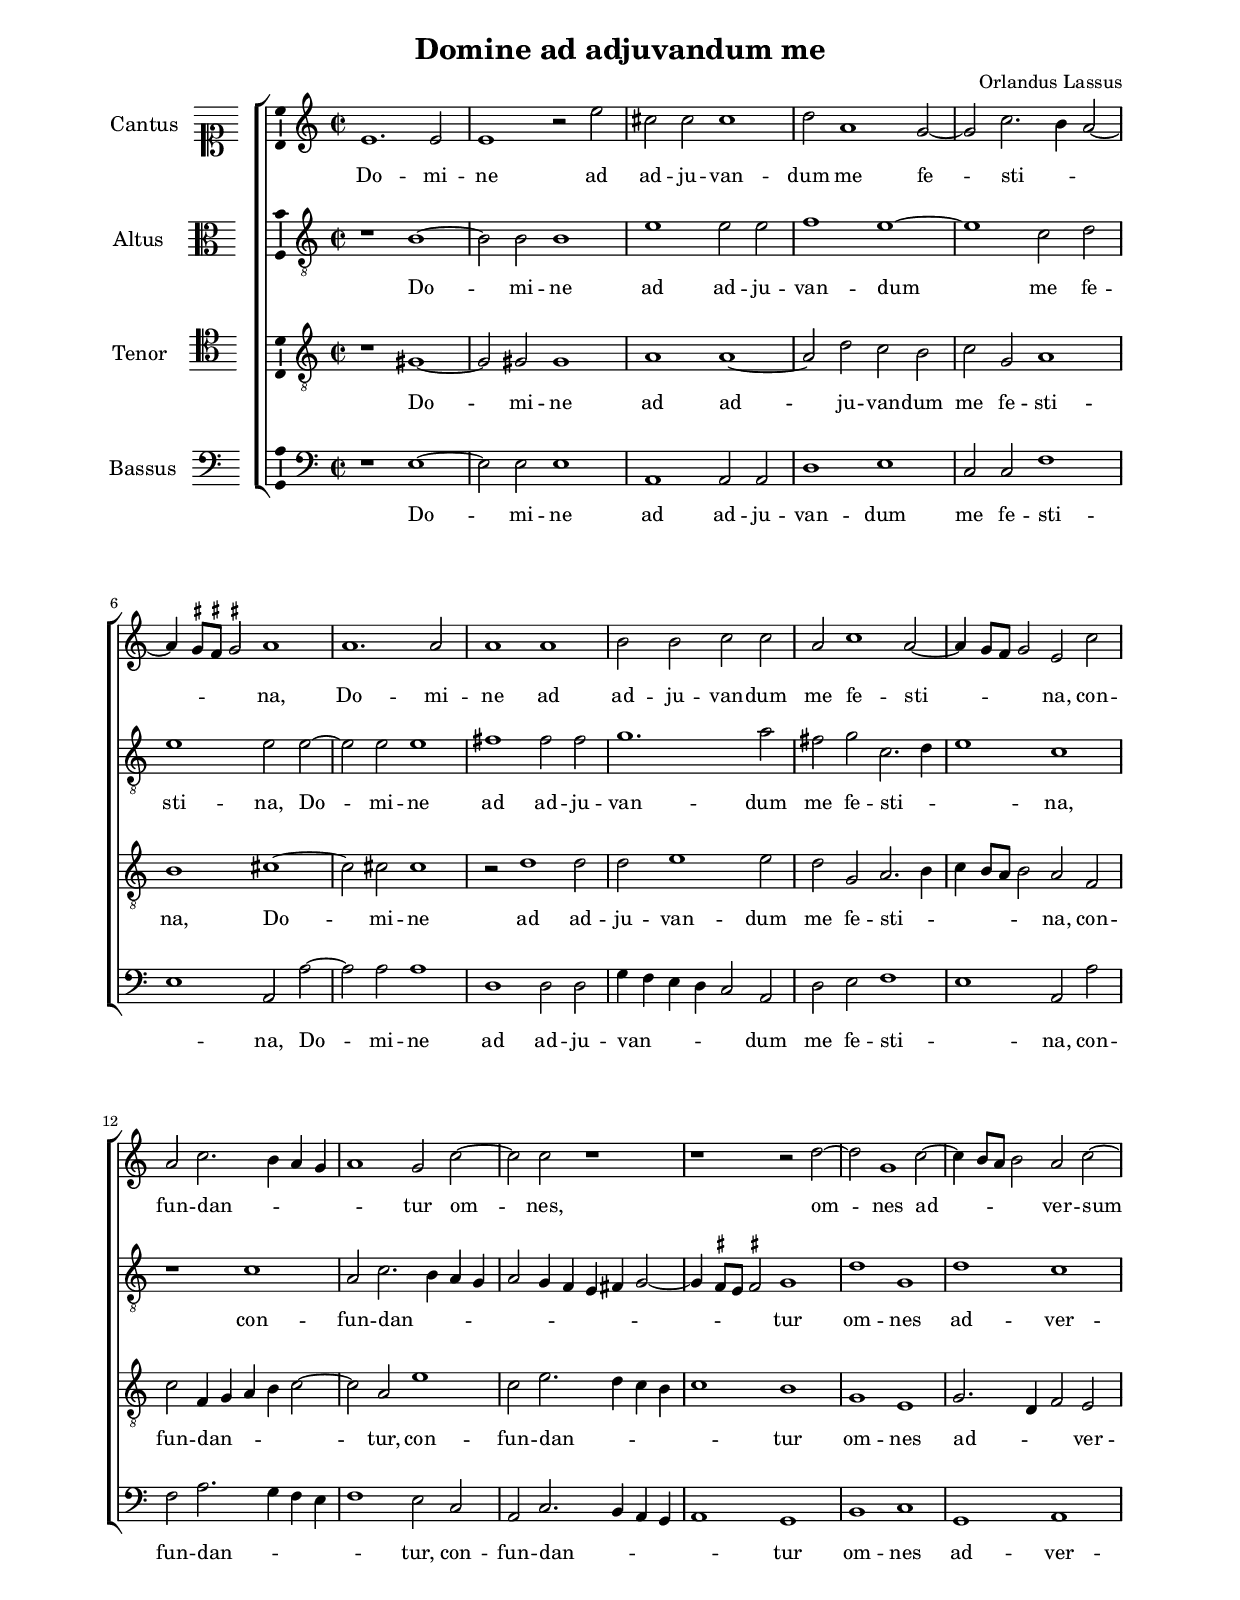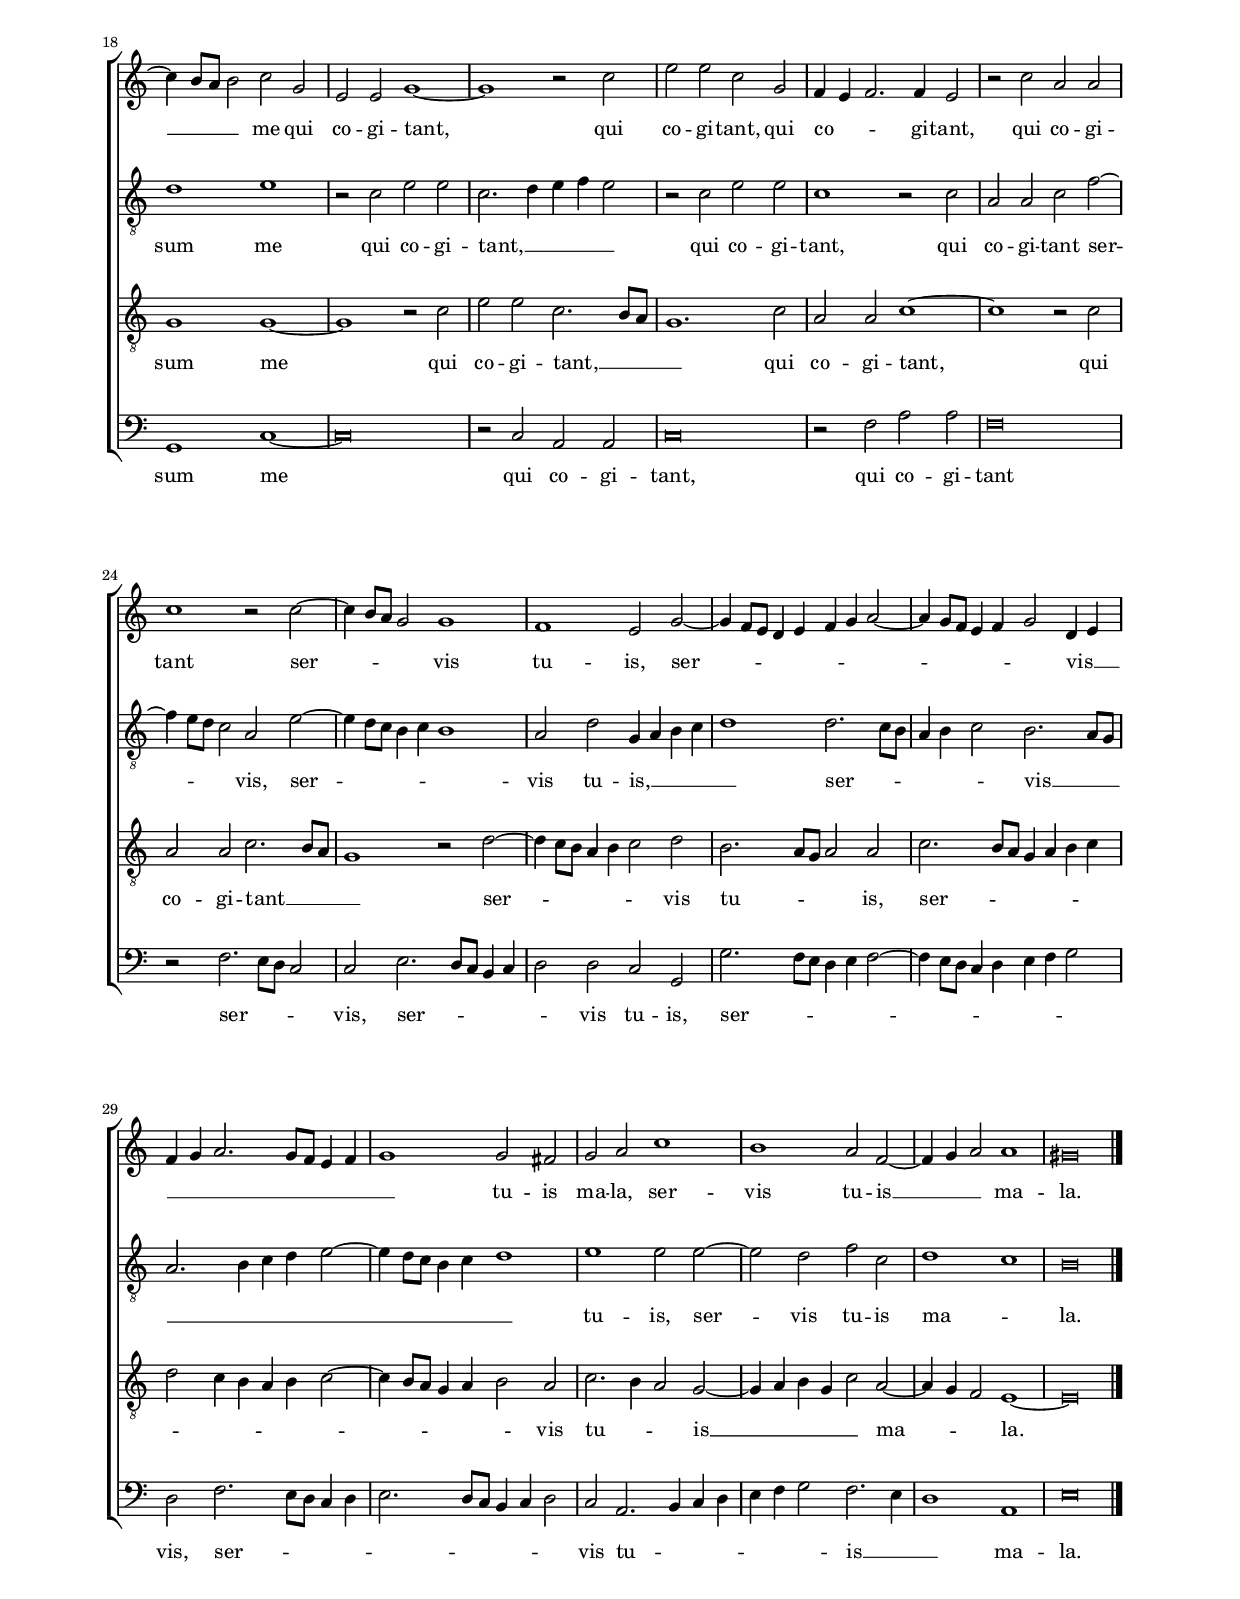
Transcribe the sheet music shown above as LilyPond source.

\header
{
  title="Domine ad adjuvandum me"
  composer="Orlandus Lassus"
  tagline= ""
}

\version "2.24.1"
\include "deutsch.ly"
#(set-global-staff-size 16)
#(ly:set-option 'point-and-click #f)

	
global = {
	\key c \major
	\time 2/2 \set Score.measureLength = #(ly:make-moment 2/1)
	\skip 1*2*34 \bar "|."
	}

	ficta = { \once \set suggestAccidentals = ##t }
	
	forget = #(define-music-function (music) (ly:music?) #{
		\accidentalStyle forget
		$music
		\accidentalStyle default
		#})

	m = \melisma
	me = \melismaEnd
	

\paper
	{
	top-margin = 1.8 \cm
	bottom-margin = 1.8 \cm
	left-margin = 2 \cm
	right-margin = 2 \cm
	ragged-bottom = ##f
	ragged-last-bottom = ##f
	print-page-number = ##f
	system-system-spacing = #'((basic-distance . 18) (minimum-distance . 13) (padding . 8) (strechability . 150))
	systems-per-page = 3
	page-count = 2
%	min-systems-per-page = 3
	}


incipitcantus = \markup { \score {
	{
	\set Staff.instrumentName = \markup { \fontsize #1 "Cantus" }
	\key c \major
	\clef soprano
	s4 \bar ""
	}
	\layout  {
	raggedright = ##t
	indent = 1.6 \cm
	line-width = 2.4\cm
	\context { \Staff \remove Time_signature_engraver }
	\override Staff.Clef.Y-extent = #'(0 . 0)
	}} \hspace #1 }
	
      
incipitaltus = \markup { \score {
	{
	\set Staff.instrumentName = \markup { \fontsize #1 "Altus" }
	\key c \major
	\clef alto
	s4 \bar ""
	}
	\layout  {
	raggedright = ##t
	indent = 1.6 \cm
	line-width = 2.4\cm
	\context { \Staff \remove Time_signature_engraver }
	\override Staff.Clef.Y-extent = #'(0 . 0)
	}} \hspace #1 }


incipittenor = \markup { \score {
	{
	\set Staff.instrumentName = \markup { \fontsize #1 "Tenor" }
	\key c \major
	\clef tenor
	s4 \bar ""
	}
	\layout  {
	raggedright = ##t
	indent = 1.6 \cm
	line-width = 2.4\cm
	\context { \Staff \remove Time_signature_engraver }
	\override Staff.Clef.Y-extent = #'(0 . 0)
	}} \hspace #1 }


incipitbassus = \markup { \score {
	{
	\set Staff.instrumentName = \markup { \fontsize #1 "Bassus" }
	\key c \major
	\clef bass
	s4 \bar ""
	}
	\layout  {
	raggedright = ##t
	indent = 1.6 \cm
	line-width = 2.4\cm
	\context { \Staff \remove Time_signature_engraver }
	\override Staff.Clef.Y-extent = #'(0 . 0)
	}} \hspace #1 }


cantus =  \relative c''
	{
	e,1. e2
	e1 r2 e'
	cis2 cis cis1
	d2 a1 g2~
%5
	g2 c2. \m h4 a2~ |
	a4 \ficta gis8 \ficta fis \ficta gis!2 \me a1
	a1. a2
	a1 a
	h2 h c c
%10
	a2 c1 a2~ |
	a4 \m g8 f g2 \me e c'
	a2 c2. \m h4 a g
	a1 \me g2 c~
	c2 c r1
%15
	r1 r2 d~ |
	d2 g,1 c2~
	c4 \m h8 a h2 \me a c~
	c4 \m h8 a h2 \me c g
	e2 e g1~
%20
	g1 r2 c |
	e2 e c g
	f4 \m e f2. \me f4 e2
	r2 c' a a
	c1 r2 c~
%25
	c4 \m h8 a g2 \me g1 |
	f1 e2 g~
	g4 \m f8 e d4 e f g a2~
	a4 g8 f e4 f g2 \me d4 \m e
	f4 g a2. g8 f e4 f
%30
	g1 \me g2 fis |
	g2 a c1
	h1 a2 f~
	f4 \m g a2 \me a1
	gis\breve |
	}


altus =  \relative c'
	{
	r1 h~
	h2 h h1
	e1 e2 e
	f1 e~
%5
	e1 c2 d |
	e1 e2 e~
	e2 e e1
	fis1 fis2 fis
	g1. a2
%10
	fis2 g c,2. \m d4 |
	e1 \me c
	r1 c
	a2 c2. \m h4 a g
	a2 g4 f e fis g2~
%15
	g4 \ficta fis8 e \ficta fis!2 \me g1 |
	d'1 g,
	d'1 c
	d1 e
	r2 c e e
%20
	c2. \m d4 e f e2 \me |
	r2 c e e
	c1 r2 c
	a2 a c f~
	f4 \m e8 d c2 \me a e'~
%25
	e4 \m d8 c h4 c h1 \me |
	a2 d g,4 \m a h c
	d1 \me d2. \m c8 h
	a4 h c2 \me h2. \m a8 g
	a2. h4 c d e2~
%30
	e4 d8 c h4 c d1 \me |
	e1 e2 e~
	e2 d f c
	d1 \m c \me
	h\breve |
	}


tenor =  \relative c'
	{
	r1 gis~
	gis2 gis gis1
	a1 a~
	a2 d c h
%5
	c2 g a1 |
	h1 cis~
	cis2 cis cis1
	r2 d1 d2
	d2 e1 e2
%10
	d2 g, a2. \m h4 |
	c4 h8 a h2 \me a f
	c'2 f,4 \m g a h c2~
	c2 \me a e'1
	c2 e2. \m d4 c h
%15
	c1 \me h |
	g1 e
	g2. \m d4 f2 \me e
	g1 g~
	g1 r2 c
%20
	e2 e c2. \m h8 a |
	g1. \me c2
	a2 a c1~
	c1 r2 c
	a2 a c2. \m h8 a
%25
	g1 \me r2 d'~ |
	d4 \m c8 h a4 h c2 \me d
	h2. \m a8 g a2 \me a
	c2. \m h8 a g4 a h c
	d2 c4 h a h c2~
%30
	c4 h8 a g4 a h2 \me a |
	c2. \m h4 a2 \me g~
	g4 \m a h g c2 \me a~
	a4 \m g f2 \me e1~
	e\breve |
	}


bassus  =  \relative c
	{
	r1 e~
	e2 e e1
	a,1 a2 a
	d1 e
%5
	c2 c f1 \m |
	e1 \me a,2 a'~
	a2 a a1
	d,1 d2 d
	g4 \m f e d c2 \me a
%10
	d2 e f1 \m |
	e1 \me a,2 a'
	f2 a2. \m g4 f e
	f1 \me e2 c
	a2 c2. \m h4 a g
%15
	a1 \me g |
	h1 c
	g1 a
	g1 c~
	c\breve
%20
	r2 c a a |
	c\breve
	r2 f a a
	f\breve
	r2 f2. \m e8 d c2 \me
%25
	c2 e2. \m d8 c h4 c |
	d2 \me d c g
	g'2. \m f8 e d4 e f2~
	f4 e8 d c4 d e f g2 \me
	d2 f2. \m e8 d c4 d
%30
	e2. d8 c h4 c d2 \me |
	c2 a2. \m h4 c d
	e4 f g2 \me f2. \m e4
	d1 \me a
	e'\breve |
	}
	
lyricscantus = \lyricmode {
	Do -- mi -- ne ad ad -- ju -- van -- dum me fe -- sti -- na,
	Do -- mi -- ne ad ad -- ju -- van -- dum me fe -- sti -- na,
	con -- fun -- dan -- tur om -- nes,
	om -- nes ad -- ver -- sum __ me
	qui co -- gi -- tant,
	qui co -- gi -- tant,
	qui co -- gi -- tant,
	qui co -- gi -- tant
	ser -- vis tu -- is,
	ser -- vis __ tu -- is ma -- la,
	ser -- vis tu -- is __ ma -- la.
	}


lyricsaltus = \lyricmode {
	Do -- mi -- ne ad ad -- ju -- van -- dum me fe -- sti -- na,
	Do -- mi -- ne ad ad -- ju -- van -- dum me fe -- sti -- na,
	con -- fun -- dan -- tur om -- nes ad -- ver -- sum me
	qui co -- gi -- tant, __
	qui co -- gi -- tant,
	qui co -- gi -- tant
	ser -- vis,
	ser -- vis tu -- is, __
	ser -- vis __ tu -- is,
	ser -- vis tu -- is ma -- la.
	}
	

lyricstenor = \lyricmode {
	Do -- mi -- ne ad ad -- ju -- van -- dum me fe -- sti -- na,
	Do -- mi -- ne ad ad -- ju -- van -- dum me fe -- sti -- na,
	con -- fun -- dan -- tur,
	con -- fun -- dan -- tur om -- nes ad -- ver -- sum me
	qui co -- gi -- tant, __
	qui co -- gi -- tant,
	qui co -- gi -- tant __
	ser -- vis tu -- is,
	ser -- vis tu -- is __ ma -- la.
	}


lyricsbassus = \lyricmode {
	Do -- mi -- ne ad ad -- ju -- van -- dum me fe -- sti -- na,
	Do -- mi -- ne ad ad -- ju -- van -- dum me fe -- sti -- na,
	con -- fun -- dan -- tur,
	con -- fun -- dan -- tur om -- nes ad -- ver -- sum me
	qui co -- gi -- tant,
	qui co -- gi -- tant
	ser -- vis,
	ser -- vis tu -- is,
	ser -- vis,
	ser -- vis tu -- is __ ma -- la.
	}
	

\score
	{
	\transpose c c {
	\new ChoirStaff \with { \override StaffGrouper.staff-staff-spacing.basic-distance = #13 }
	<<
	
	\new Staff << \global
	\new Voice="v1" {
		\set Staff.instrumentName=\incipitcantus
		\set Staff.midiInstrument = "reed organ"
		\clef violin
		\cantus }
	\new Lyrics \lyricsto "v1" {\lyricscantus }
	>>
	
	
	\new Staff << \global
	\new Voice="v2" {
		\set Staff.instrumentName=\incipitaltus
		\set Staff.midiInstrument = "reed organ"
		\clef "G_8" 
		\altus}
	\new Lyrics \lyricsto "v2" {\lyricsaltus }
	>>

	
	\new Staff << \global
	\new Voice="v3" {
		\set Staff.instrumentName=\incipittenor
		\set Staff.midiInstrument = "reed organ"
		\clef "G_8"
		\tenor }
	\new Lyrics \lyricsto "v3" {\lyricstenor }
	>>
	
	
	\new Staff << \global
	\new Voice="v4" {
		\set Staff.instrumentName=\incipitbassus
		\set Staff.midiInstrument = "reed organ"
		\clef "bass" 
		\bassus }
	\new Lyrics \lyricsto "v4" {\lyricsbassus}
	>>	
	>>
	} % transpose 
		
	\layout
	{
	indent = 2.5 \cm
	\context { \Lyrics \override VerticalAxisGroup.nonstaff-relatedstaff-spacing.padding = #2.2 }
	\context { \Staff \override TimeSignature.break-visibility = #end-of-line-invisible }
	\context { \Staff \consists Ambitus_engraver }
%	\context { \Voice \override Slur.transparent = ##t }
	\context { \Score \override BarNumber.padding = #2 }
	\context { \Voice \override NoteHead.style = #'baroque }
	}
	
\midi
	{
	\tempo 2 = 90
	}
	
}


% EOF
